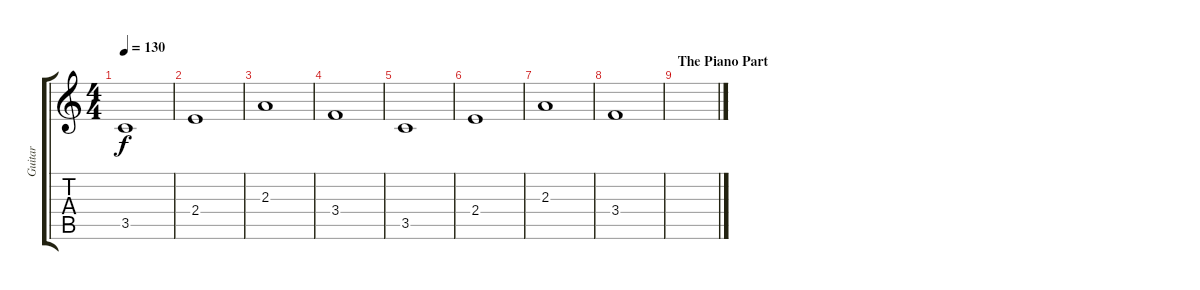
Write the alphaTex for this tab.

\track ("Guitar" "Guitar") {instrument distortionguitar}
\staff {score tabs}
\tuning (E4 B3 G3 D3 A2 E2) {hide}
\ts (4 4)
\tempo 130
\clef g2
\ks c
3.5.1{dy f} |
2.4.1 |
2.3.1 |
3.4.1 |
3.5.1 |
2.4.1 |
2.3.1 |
3.4.1 |
\section ("" "The Piano Part")
